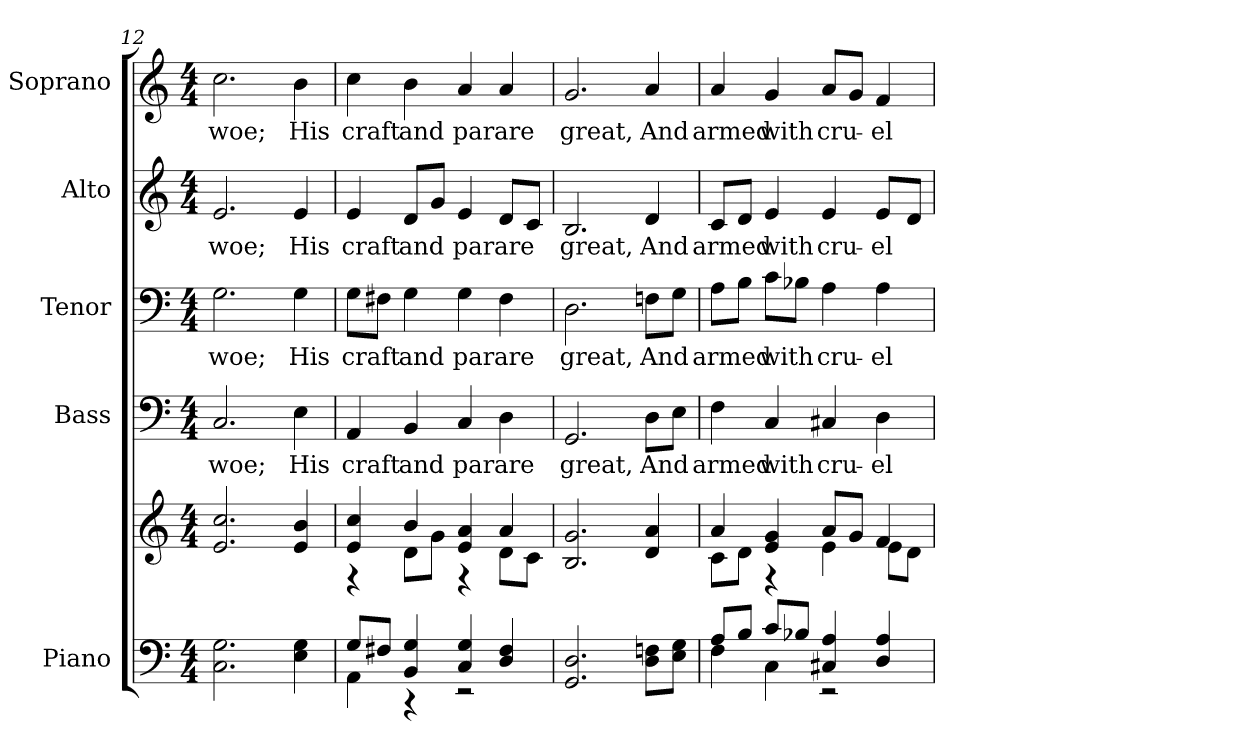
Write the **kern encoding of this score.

**kern	**kern	**kern	**text	**kern	**text	**kern	**text	**kern	**text
*part5	*part5	*part4	*part4	*part3	*part3	*part2	*part2	*part1	*part1
*staff6	*staff5	*staff4	*staff4	*staff3	*staff3	*staff2	*staff2	*staff1	*staff1
*I"Piano	*	*I"Bass	*	*I"Tenor	*	*I"Alto	*	*I"Soprano	*
*I'Pno.	*	*I'B.	*	*I'T.	*	*I'A.	*	*I'S.	*
!!LO:PB:g=z
*clefF4	*clefG2	*clefF4	*	*clefF4	*	*clefG2	*	*clefG2	*
*k[]	*k[]	*k[]	*	*k[]	*	*k[]	*	*k[]	*
*C:	*C:	*C:	*	*C:	*	*C:	*	*C:	*
*M4/4	*M4/4	*M4/4	*	*M4/4	*	*M4/4	*	*M4/4	*
=12	=12	=12	=12	=12	=12	=12	=12	=12	=12
!	!	!	!LO:LY:b:color=#000000	!	!	!	!	!	!
!	!	!	!	!	!LO:LY:b:color=#000000	!	!	!	!
!	!	!	!	!	!	!	!LO:LY:b:color=#000000	!	!
!	!	!	!	!	!	!	!	!	!LO:LY:b:color=#000000
2.Ci\ 2.Gi	2.ei/ 2.cci	2.Ci/	woe;	2.Gi\	woe;	2.ei/	woe;	2.cci\	woe;
!	!	!	!LO:LY:b:color=#000000	!	!	!	!	!	!
!	!	!	!	!	!LO:LY:b:color=#000000	!	!	!	!
!	!	!	!	!	!	!	!LO:LY:b:color=#000000	!	!
!	!	!	!	!	!	!	!	!	!LO:LY:b:color=#000000
4Ei\ 4Gi	4ei/ 4bi	4Ei\	His	4Gi\	His	4ei/	His	4bi\	His
=13	=13	=13	=13	=13	=13	=13	=13	=13	=13
*^	*^	*	*	*	*	*	*	*	*
!	!	!	!	!	!LO:LY:b:color=#000000	!	!	!	!	!	!
!	!	!	!	!	!	!	!LO:LY:b:color=#000000	!	!	!	!
!	!	!	!	!	!	!	!	!	!LO:LY:b:color=#000000	!	!
!	!	!	!	!	!	!	!	!	!	!	!LO:LY:b:color=#000000
8Gi/L	4AAi\	4ei/ 4cci	4r	4AAi/	craft	8Gi\L	craft	4ei/	craft	4cci\	craft
8F#Xi/J	.	.	.	.	.	8F#Xi\J	.	.	.	.	.
!	!	!	!	!	!LO:LY:b:color=#000000	!	!	!	!	!	!
!	!	!	!	!	!	!	!LO:LY:b:color=#000000	!	!	!	!
!	!	!	!	!	!	!	!	!	!LO:LY:b:color=#000000	!	!
!	!	!	!	!	!	!	!	!	!	!	!LO:LY:b:color=#000000
4BBi/ 4Gi	4r	4bi/	8di\L	4BBi/	and	4Gi\	and	8di/L	and	4bi\	and
.	.	.	8gi\J	.	.	.	.	8gi/J	.	.	.
!	!	!	!	!	!LO:LY:b:color=#000000	!	!	!	!	!	!
!	!	!	!	!	!	!	!LO:LY:b:color=#000000	!	!	!	!
!	!	!	!	!	!	!	!	!	!LO:LY:b:color=#000000	!	!
!	!	!	!	!	!	!	!	!	!	!	!LO:LY:b:color=#000000
4Ci/ 4Gi	2r	4ei/ 4ai	4r	4Ci/	par	4Gi\	par	4ei/	par	4ai/	par
!	!	!	!	!	!LO:LY:b:color=#000000	!	!	!	!	!	!
!	!	!	!	!	!	!	!LO:LY:b:color=#000000	!	!	!	!
!	!	!	!	!	!	!	!	!	!LO:LY:b:color=#000000	!	!
!	!	!	!	!	!	!	!	!	!	!	!LO:LY:b:color=#000000
4Di/ 4F#i	.	4ai/	8di\L	4Di\	are	4F#i\	are	8di/L	are	4ai/	are
.	.	.	8ci\J	.	.	.	.	8ci/J	.	.	.
*v	*v	*	*	*	*	*	*	*	*	*	*
*	*v	*v	*	*	*	*	*	*	*	*
!!LO:PB:g=z
=14	=14	=14	=14	=14	=14	=14	=14	=14	=14
*	*^	*	*	*	*	*	*	*	*
!	!	!	!	!LO:LY:b:color=#000000	!	!	!	!	!	!
*	*v	*v	*	*	*	*	*	*	*	*
*	*^	*	*	*	*	*	*	*	*
!	!	!	!	!	!	!LO:LY:b:color=#000000	!	!	!	!
*	*v	*v	*	*	*	*	*	*	*	*
*	*^	*	*	*	*	*	*	*	*
!	!	!	!	!	!	!	!	!LO:LY:b:color=#000000	!	!
*	*v	*v	*	*	*	*	*	*	*	*
*	*^	*	*	*	*	*	*	*	*
!	!	!	!	!	!	!	!	!	!	!LO:LY:b:color=#000000
*	*v	*v	*	*	*	*	*	*	*	*
2.GGi/ 2.Di	2.Bi/ 2.gi	2.GGi/	great,	2.Di\	great,	2.Bi/	great,	2.gi/	great,
!	!	!	!LO:LY:b:color=#000000	!	!	!	!	!	!
!	!	!	!	!	!LO:LY:b:color=#000000	!	!	!	!
!	!	!	!	!	!	!	!LO:LY:b:color=#000000	!	!
!	!	!	!	!	!	!	!	!	!LO:LY:b:color=#000000
8Di\ 8FniL	4di/ 4ai	8Di\L	And	8Fni\L	And	4di/	And	4ai/	And
8Ei\ 8GiJ	.	8Ei\J	.	8Gi\J	.	.	.	.	.
=15	=15	=15	=15	=15	=15	=15	=15	=15	=15
*^	*^	*	*	*	*	*	*	*	*
!	!	!	!	!	!LO:LY:b:color=#000000	!	!	!	!	!	!
!	!	!	!	!	!	!	!LO:LY:b:color=#000000	!	!	!	!
!	!	!	!	!	!	!	!	!	!LO:LY:b:color=#000000	!	!
!	!	!	!	!	!	!	!	!	!	!	!LO:LY:b:color=#000000
8Ai/L	4Fi\	4ai/	8ci\L	4Fi\	armed	8Ai\L	armed	8ci/L	armed	4ai/	armed
8Bi/J	.	.	8di\J	.	.	8Bi\J	.	8di/J	.	.	.
!	!	!	!	!	!LO:LY:b:color=#000000	!	!	!	!	!	!
!	!	!	!	!	!	!	!LO:LY:b:color=#000000	!	!	!	!
!	!	!	!	!	!	!	!	!	!LO:LY:b:color=#000000	!	!
!	!	!	!	!	!	!	!	!	!	!	!LO:LY:b:color=#000000
8ci/L	4Ci\	4ei/ 4gi	4r	4Ci/	with	8ci\L	with	4ei/	with	4gi/	with
8B-Xi/J	.	.	.	.	.	8B-Xi\J	.	.	.	.	.
!	!	!	!	!	!LO:LY:b:color=#000000	!	!	!	!	!	!
!	!	!	!	!	!	!	!LO:LY:b:color=#000000	!	!	!	!
!	!	!	!	!	!	!	!	!	!LO:LY:b:color=#000000	!	!
!	!	!	!	!	!	!	!	!	!	!	!LO:LY:b:color=#000000
4C#Xi/ 4Ai	2r	8ai/L	4ei\	4C#Xi/	cru-	4Ai\	cru-	4ei/	cru-	8ai/L	cru-
.	.	8gi/J	.	.	.	.	.	.	.	8gi/J	.
!	!	!	!	!	!LO:LY:b:color=#000000	!	!	!	!	!	!
!	!	!	!	!	!	!	!LO:LY:b:color=#000000	!	!	!	!
!	!	!	!	!	!	!	!	!	!LO:LY:b:color=#000000	!	!
!	!	!	!	!	!	!	!	!	!	!	!LO:LY:b:color=#000000
4Di/ 4Ai	.	4fi/	8ei\L	4Di\	-el	4Ai\	-el	8ei/L	-el	4fi/	-el
.	.	.	8di\J	.	.	.	.	8di/J	.	.	.
*v	*v	*	*	*	*	*	*	*	*	*	*
*	*v	*v	*	*	*	*	*	*	*	*
=	=	=	=	=	=	=	=	=	=
*-	*-	*-	*-	*-	*-	*-	*-	*-	*-
